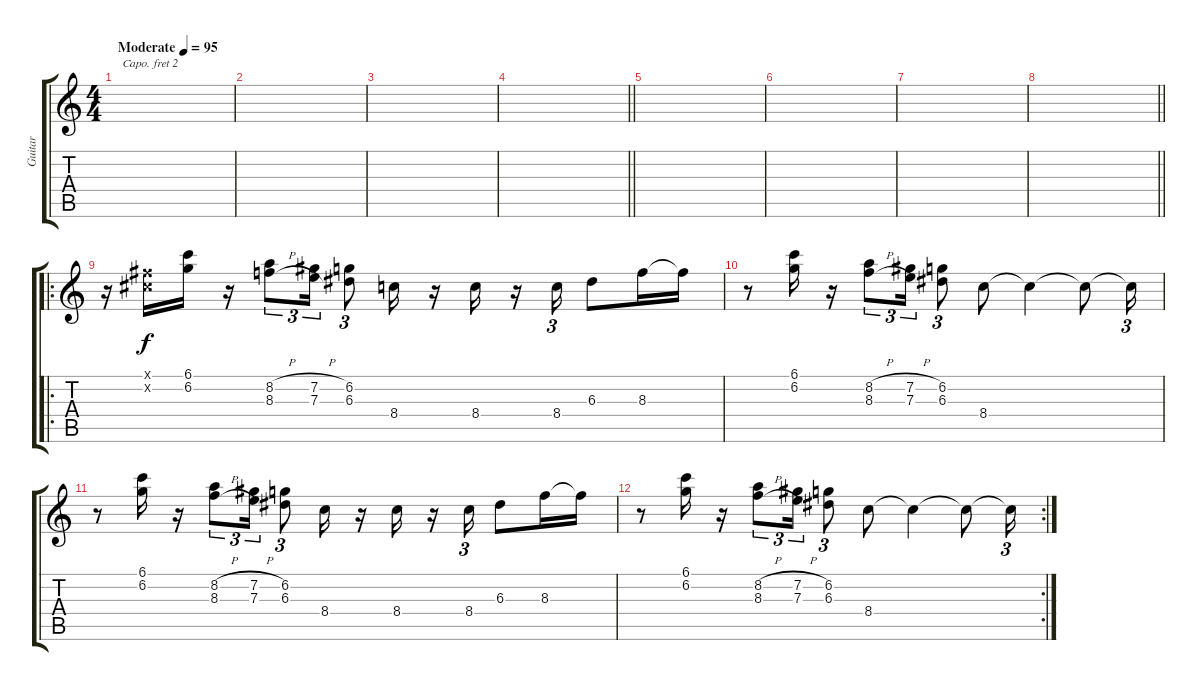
\track ("Guitar" "Guitar") {instrument overdrivenguitar}
\staff {score tabs}
\capo 2
\tuning (E4 B3 G3 D3 A2 E2) {hide}
\ts (4 4)
\section ("" "")
\tempo (95 "Moderate")
\clef g2
\ks c
|
|
|
\barLineRight lightlight
|
\section ("" "")
|
|
|
\barLineRight lightlight
|
\ro
\section ("" "")
r.16 (0.1{x} 0.2{x}).16 (6.1 6.2).16 r.16 (8.2{h} 8.3{h}).8{tu (3 2)} (7.2{h} 7.3{h}).16{tu (3 2)} (6.2 6.3).8{tu (3 2)} 8.4.16 r.16 8.4.16 r.16 8.4.16{tu (3 2)} 6.3.8 8.3.16 8.3{t}.16 |
r.8 (6.1 6.2).16 r.16 (8.2{h} 8.3{h}).8{tu (3 2)} (7.2{h} 7.3{h}).16{tu (3 2)} (6.2 6.3).8{tu (3 2)} 8.4.8 8.4{t}.4 8.4{t}.8 8.4{t}.16{tu (3 2)} |
r.8 (6.1 6.2).16 r.16 (8.2{h} 8.3{h}).8{tu (3 2)} (7.2{h} 7.3{h}).16{tu (3 2)} (6.2 6.3).8{tu (3 2)} 8.4.16 r.16 8.4.16 r.16 8.4.16{tu (3 2)} 6.3.8 8.3.16 8.3{t}.16 |
\rc 2
r.8 (6.1 6.2).16 r.16 (8.2{h} 8.3{h}).8{tu (3 2)} (7.2{h} 7.3{h}).16{tu (3 2)} (6.2 6.3).8{tu (3 2)} 8.4.8 8.4{t}.4 8.4{t}.8 8.4{t}.16{tu (3 2)}
